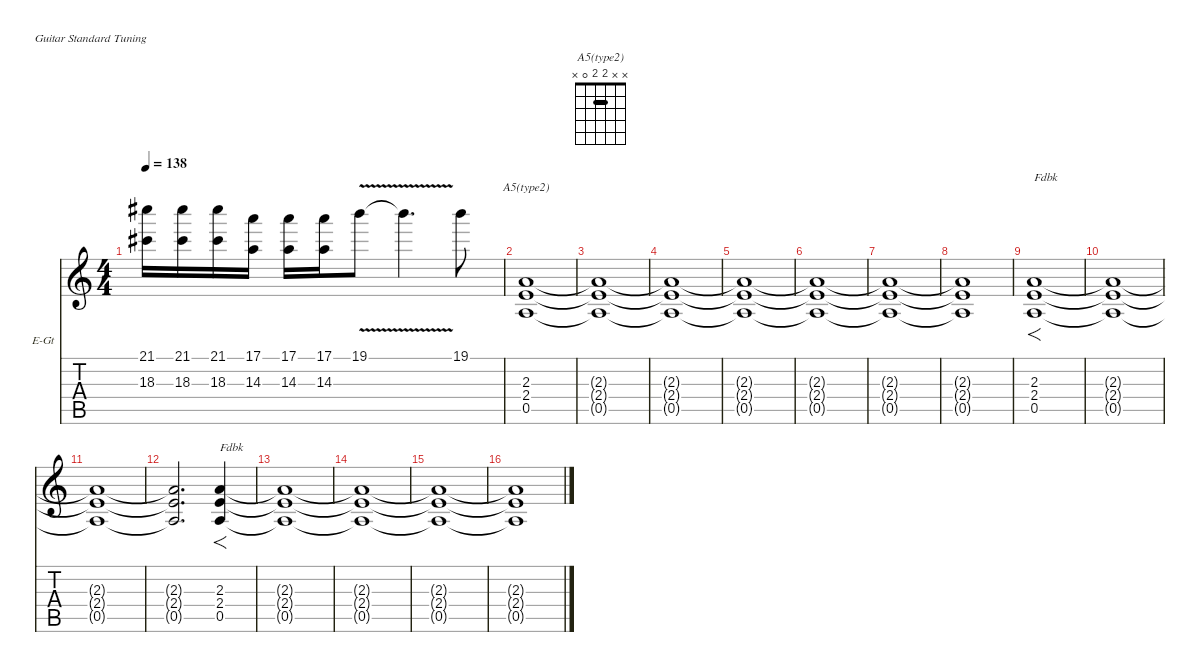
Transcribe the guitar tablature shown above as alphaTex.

\hideDynamics
\bracketExtendMode nobrackets
\firstSystemTrackNameOrientation horizontal
\otherSystemsTrackNameOrientation horizontal
\track ("Joe Satriani" "E-Gt") {instrument distortionguitar}
\staff {score tabs}
\tuning (E4 B3 G3 D3 A2 E2)
\chord ("A5(type2)" x x 2 2 0 x) {showfingering false barre 2}
\ts (4 4)
\tempo 138
\clef g2
\ks c
(21.1{acc #} 18.3{acc #}).16{dy f beam Down} (21.1{acc #} 18.3{acc #}).16{beam Down} (21.1{acc #} 18.3{acc #}).16{beam Down} (17.1 14.3).16{beam Down} (17.1 14.3).16{beam Down} (17.1 14.3).16{beam Down} 19.1{v}.8{beam Down} 19.1{v t}.4{d beam Down} 19.1.8{beam Down} |
(2.3 2.4 0.5).1{ch "A5(type2)" beam Up} |
(2.3{t} 2.4{t} 0.5{t}).1{beam Up} |
(2.3{t} 2.4{t} 0.5{t}).1{beam Up} |
(2.3{t} 2.4{t} 0.5{t}).1{beam Up} |
(2.3{t} 2.4{t} 0.5{t}).1{beam Up} |
(2.3{t} 2.4{t} 0.5{t}).1{beam Up} |
(2.3{t} 2.4{t} 0.5{t}).1{beam Up} |
(2.3 2.4 0.5).1{f txt "Fdbk" beam Up} |
(2.3{t} 2.4{t} 0.5{t}).1{beam Up} |
(2.3{t} 2.4{t} 0.5{t}).1{beam Up} |
(2.3{t} 2.4{t} 0.5{t}).2{d beam Up} (2.3 2.4 0.5).4{f txt "Fdbk" beam Up} |
(2.3{t} 2.4{t} 0.5{t}).1{beam Up} |
(2.3{t} 2.4{t} 0.5{t}).1{beam Up} |
(2.3{t} 2.4{t} 0.5{t}).1{beam Up} |
(2.3{t} 2.4{t} 0.5{t}).1{beam Up}
